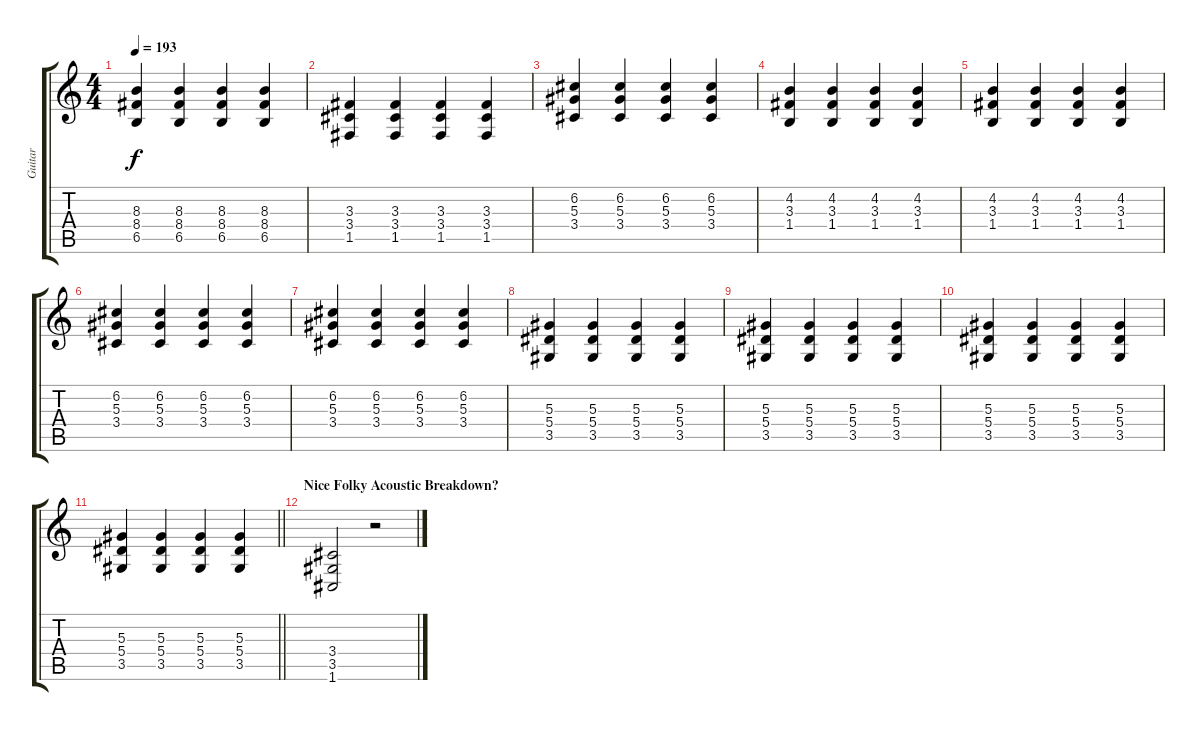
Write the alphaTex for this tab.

\track ("Guitar" "Guitar") {instrument distortionguitar}
\staff {score tabs}
\tuning (C4 G3 Eb3 Bb2 F2 C2) {hide}
\ts (4 4)
\tempo 193
\clef g2
\ks c
(8.3 8.4 6.5).4{dy f} (8.3 8.4 6.5).4 (8.3 8.4 6.5).4 (8.3 8.4 6.5).4 |
(3.3 3.4 1.5).4 (3.3 3.4 1.5).4 (3.3 3.4 1.5).4 (3.3 3.4 1.5).4 |
(6.2 5.3 3.4).4 (6.2 5.3 3.4).4 (6.2 5.3 3.4).4 (6.2 5.3 3.4).4 |
(4.2 3.3 1.4).4 (4.2 3.3 1.4).4 (4.2 3.3 1.4).4 (4.2 3.3 1.4).4 |
(4.2 3.3 1.4).4 (4.2 3.3 1.4).4 (4.2 3.3 1.4).4 (4.2 3.3 1.4).4 |
(6.2 5.3 3.4).4 (6.2 5.3 3.4).4 (6.2 5.3 3.4).4 (6.2 5.3 3.4).4 |
(6.2 5.3 3.4).4 (6.2 5.3 3.4).4 (6.2 5.3 3.4).4 (6.2 5.3 3.4).4 |
(5.3 5.4 3.5).4 (5.3 5.4 3.5).4 (5.3 5.4 3.5).4 (5.3 5.4 3.5).4 |
(5.3 5.4 3.5).4 (5.3 5.4 3.5).4 (5.3 5.4 3.5).4 (5.3 5.4 3.5).4 |
(5.3 5.4 3.5).4 (5.3 5.4 3.5).4 (5.3 5.4 3.5).4 (5.3 5.4 3.5).4 |
\barLineRight lightlight
(5.3 5.4 3.5).4 (5.3 5.4 3.5).4 (5.3 5.4 3.5).4 (5.3 5.4 3.5).4 |
\section ("" "Nice Folky Acoustic Breakdown?")
(3.4 3.5 1.6).2 r.2
